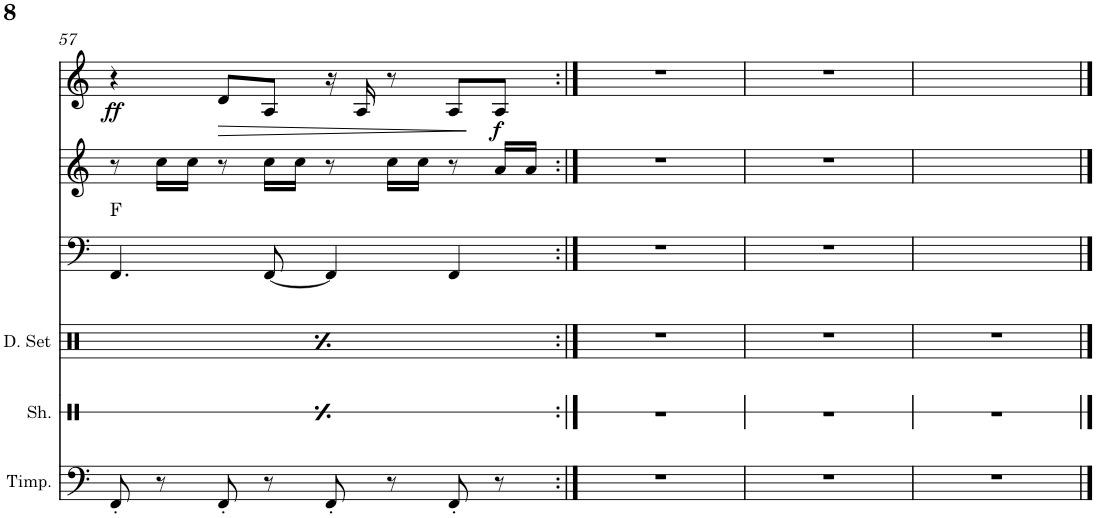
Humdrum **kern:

**kern	**kern	**dynam	**kern	**dynam	**kern	**harte	**kern	**kern	**dynam
*part6	*part5	*part5	*part4	*part4	*part3	*part3	*part2	*part1	*part1
*staff6	*staff5	*staff5	*staff4	*staff4	*staff3	*	*staff2	*staff1	*staff1
*I"Timpani	*I"Shaker	*	*I"Drumset	*	*I"Part	*	*I"Part	*I"Part	*
*I'Timp.	*I'Sh.	*	*I'D. Set	*	*	*	*	*	*
!!LO:PB:g=z
*clefF4	*clefX	*	*clefX	*	*clefF4	*	*clefG2	*clefG2	*
*k[]	*k[]	*	*k[]	*	*k[]	*	*k[]	*k[]	*
*M4/4	*M4/4	*	*M4/4	*	*M4/4	*	*M4/4	*M4/4	*
=57	=57	=57	=57	=57	=57	=57	=57	=57	=57
*	*	*	*^	*	*	*	*	*	*
!	!	!LO:DY:b	!	!	!LO:DY:b	!	!	!	!	!LO:DY:b
8FF'/	8r	mf	16Rgg^/LL	4Rd^\	f	4.FF/	F:maj	8r	4r	ff
.	.	.	16Rgg'/	.	.	.	.	.	.	.
8r	16Re'/	.	16Rgg/	.	.	.	.	16cc\LL	.	.
.	16r	.	16Rgg'/JJ	.	.	.	.	16cc\JJ	.	.
!	!	!	!	!	!	!	!	!	!	!LO:HP:b
8FF'/	8r	.	16Rgg/LL	16Rd'\	.	.	.	8r	8d/L	>
.	.	.	16Rgg'/	16r	.	.	.	.	.	.
8r	16Re'/LL	.	16Rgg/	8r	.	[8FF/	.	16cc\LL	8A/J	.
.	32Re'/JJk	.	16Rgg'/JJ	.	.	.	.	16cc\JJ	.	.
.	32r	.	.	.	.	.	.	.	.	.
8FF'/	8r	.	16Rgg^/LL	8Rd\	.	4FF/]	.	8r	16r	.
.	.	.	16Rgg/JJ	.	.	.	.	.	16A/	.
8r	16Re'/	.	16r	8r	.	.	.	16cc\LL	8r	.
.	16r	.	16Rgg/	.	.	.	.	16cc\JJ	.	.
8FF'/	8r	.	16Rgg/LL	16Rd'\	.	4FF/	.	8r	8A/L	.
.	.	.	16Rgg'/	16r	.	.	.	.	.	.
!	!	!	!	!	!	!	!	!	!	!LO:DY:n=1:b
8r	16Re'/LL	.	16Rgg/	8r	.	.	.	16a/LL	8A/J	] f
.	32Re'/JJk	.	16Rgg'/JJ	.	.	.	.	16a/JJ	.	.
.	32r	.	.	.	.	.	.	.	.	.
*	*	*	*v	*v	*	*	*	*	*	*
=58:|!	=58:|!	=58:|!	=58:|!	=58:|!	=58:|!	=58:|!	=58:|!	=58:|!	=58:|!
1r	1r	.	1r	.	1r	.	1r	1r	.
=59	=59	=59	=59	=59	=59	=59	=59	=59	=59
1r	1r	.	1r	.	1r	.	1r	1r	.
=60	=60	=60	=60	=60	=60	=60	=60	=60	=60
1r	1r	.	1r	.	1ryy	.	1ryy	1ryy	.
==	==	==	==	==	==	==	==	==	==
*-	*-	*-	*-	*-	*-	*-	*-	*-	*-
